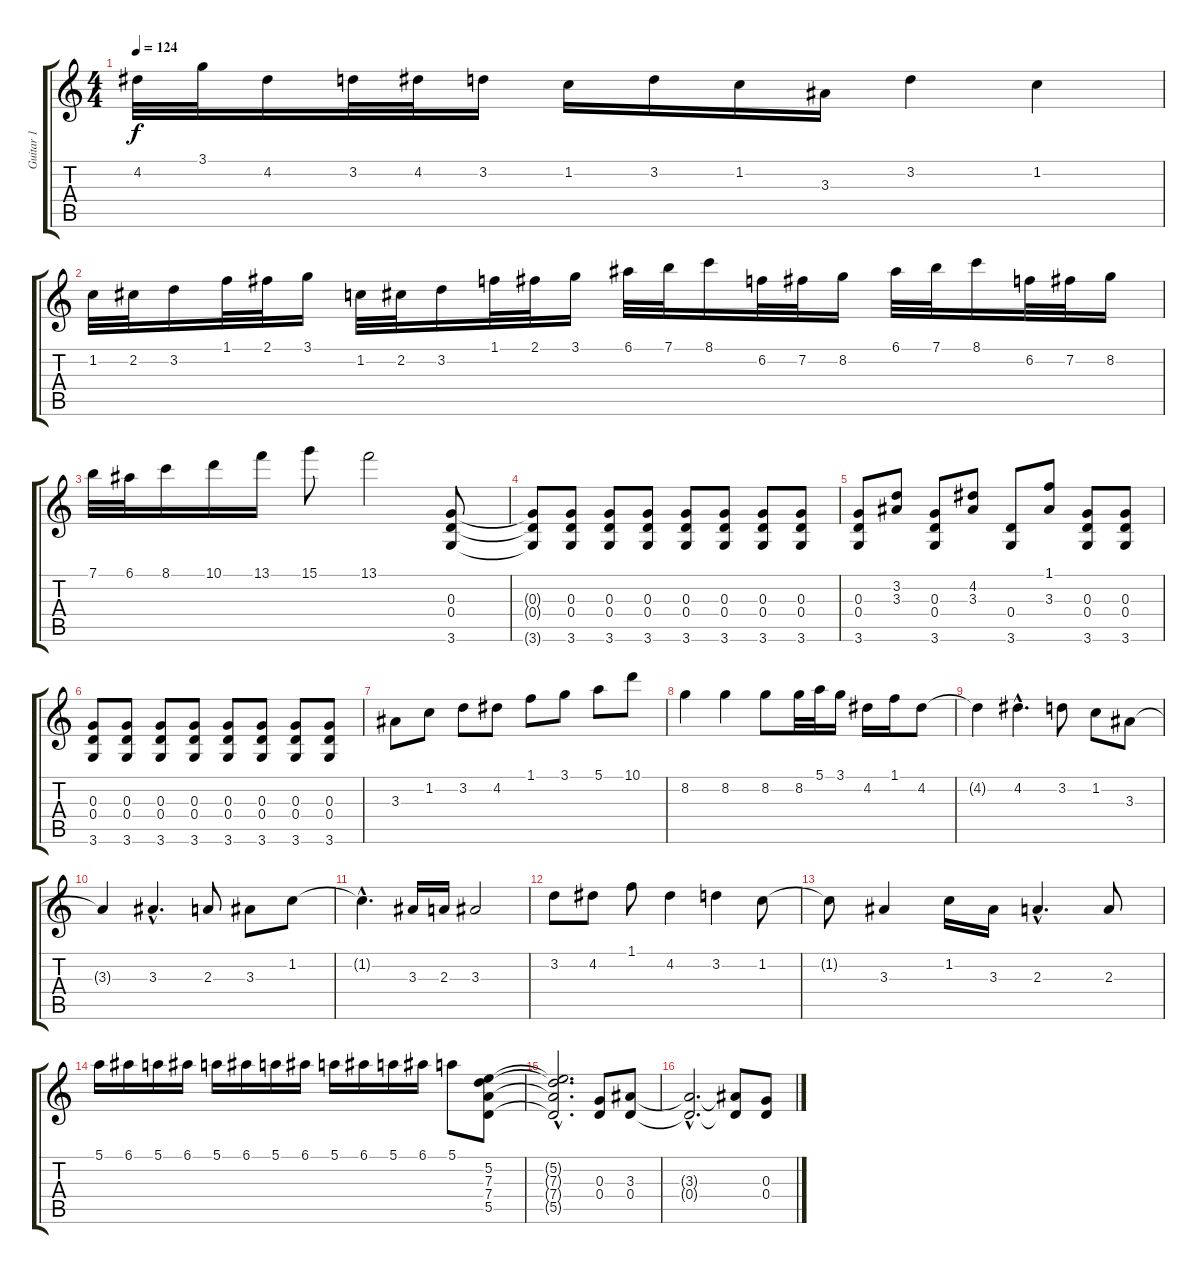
\track ("Guitar 1" "Guitar 1") {instrument distortionguitar}
\staff {score tabs}
\tuning (E4 B3 G3 D3 A2 E2) {hide}
\ts (4 4)
\tempo 124
\clef g2
\ks c
4.2.32{dy f} 3.1.32 4.2.16 3.2.32 4.2.32 3.2.16 1.2.16 3.2.16 1.2.16 3.3.16 3.2.4 1.2.4 |
1.2.32 2.2.32 3.2.16 1.1.32 2.1.32 3.1.16 1.2.32 2.2.32 3.2.16 1.1.32 2.1.32 3.1.16 6.1.32 7.1.32 8.1.16 6.2.32 7.2.32 8.2.16 6.1.32 7.1.32 8.1.16 6.2.32 7.2.32 8.2.16 |
7.1.32 6.1.32 8.1.16 10.1.16 13.1.16 15.1.8 13.1.2 (0.3 0.4 3.6).8{instrument overdrivenguitar} |
(0.3{t} 0.4{t} 3.6{t}).8 (0.3 0.4 3.6).8 (0.3 0.4 3.6).8 (0.3 0.4 3.6).8 (0.3 0.4 3.6).8 (0.3 0.4 3.6).8 (0.3 0.4 3.6).8 (0.3 0.4 3.6).8 |
(0.3 0.4 3.6).8 (3.2 3.3).8 (0.3 0.4 3.6).8 (4.2 3.3).8 (0.4 3.6).8 (1.1 3.3).8 (0.3 0.4 3.6).8 (0.3 0.4 3.6).8 |
(0.3 0.4 3.6).8 (0.3 0.4 3.6).8 (0.3 0.4 3.6).8 (0.3 0.4 3.6).8 (0.3 0.4 3.6).8 (0.3 0.4 3.6).8 (0.3 0.4 3.6).8 (0.3 0.4 3.6).8 |
3.3.8 1.2.8 3.2.8 4.2.8 1.1.8 3.1.8 5.1.8 10.1.8 |
8.2.4 8.2.4 8.2.8 8.2.32 5.1.32 3.1.16 4.2.16 1.1.16 4.2.8 |
4.2{t}.4 4.2{hac}.4{d} 3.2.8 1.2.8 3.3.8 |
3.3{t}.4 3.3{hac}.4{d} 2.3.8 3.3.8 1.2.8 |
1.2{hac t}.4{d} 3.3.16 2.3.16 3.3.2 |
3.2.8 4.2.8 1.1.8 4.2.4 3.2.4 1.2.8 |
1.2{t}.8 3.3.4 1.2.16 3.3.16 2.3{hac}.4{d} 2.3.8 |
5.1.16 6.1.16 5.1.16 6.1.16 5.1.16 6.1.16 5.1.16 6.1.16 5.1.16 6.1.16 5.1.16 6.1.16 5.1.8 (5.2 7.3 7.4 5.5).8 |
(5.2{hac t} 7.3{hac t} 7.4{hac t} 5.5{hac t}).2{d} (0.3 0.4).8 (3.3 0.4).8 |
(3.3{hac t} 0.4{hac t}).2{d} (3.3{t} 0.4{t}).8 (0.3 0.4).8
